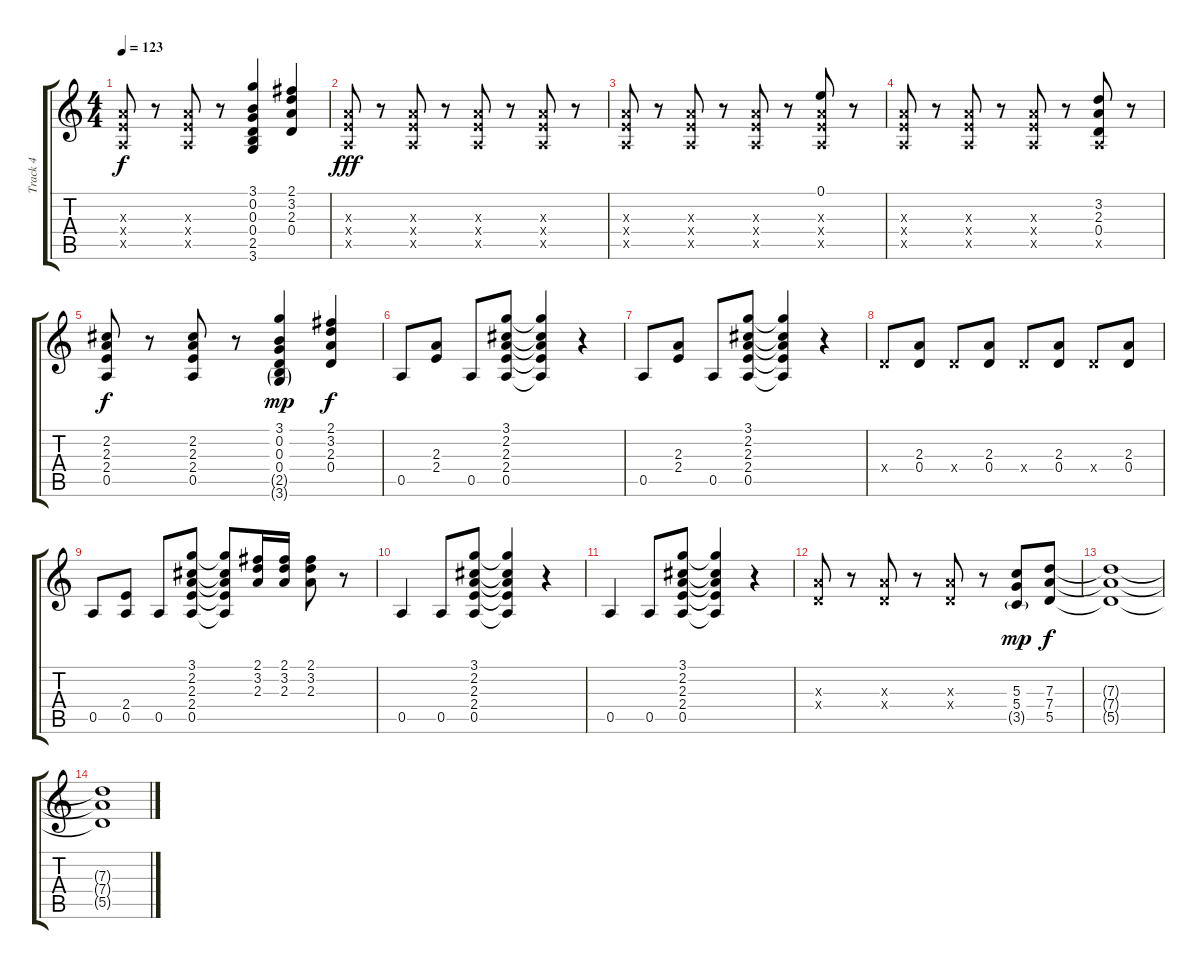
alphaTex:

\track ("Track 4" "Track 4") {instrument electricguitarclean}
\staff {score tabs}
\tuning (E4 B3 G3 D3 A2 E2) {hide}
\ts (4 4)
\tempo 123
\clef g2
\ks c
(2.3{x} 2.4{x} 0.5{x}).8{dy f} r.8 (2.3{x} 2.4{x} 0.5{x}).8 r.8 (3.1 0.2 0.3 0.4 2.5 3.6).4 (2.1 3.2 2.3 0.4).4 |
(2.3{x} 2.4{x} 0.5{x}).8{dy fff} r.8 (2.3{x} 2.4{x} 0.5{x}).8 r.8 (2.3{x} 2.4{x} 0.5{x}).8 r.8 (2.3{x} 2.4{x} 0.5{x}).8 r.8 |
(2.3{x} 2.4{x} 0.5{x}).8 r.8 (2.3{x} 2.4{x} 0.5{x}).8 r.8 (2.3{x} 2.4{x} 0.5{x}).8 r.8 (0.1 2.3{x} 2.4{x} 0.5{x}).8 r.8 |
(2.3{x} 2.4{x} 0.5{x}).8 r.8 (2.3{x} 2.4{x} 0.5{x}).8 r.8 (2.3{x} 2.4{x} 0.5{x}).8 r.8 (3.2 2.3 0.4 0.5{x}).8 r.8 |
(2.2 2.3 2.4 0.5).8{dy f} r.8 (2.2 2.3 2.4 0.5).8 r.8 (3.1 0.2 0.3 0.4 2.5{g} 3.6{g}).4{dy mp} (2.1 3.2 2.3 0.4).4{dy f} |
0.5.8 (2.3 2.4).8 0.5.8 (3.1 2.2 2.3 2.4 0.5).8 (3.1{t} 2.2{t} 2.3{t} 2.4{t} 0.5{t}).4 r.4 |
0.5.8 (2.3 2.4).8 0.5.8 (3.1 2.2 2.3 2.4 0.5).8 (3.1{t} 2.2{t} 2.3{t} 2.4{t} 0.5{t}).4 r.4 |
0.4{x}.8 (2.3 0.4).8 0.4{x}.8 (2.3 0.4).8 0.4{x}.8 (2.3 0.4).8 0.4{x}.8 (2.3 0.4).8 |
0.5.8 (2.4 0.5).8 0.5.8 (3.1 2.2 2.3 2.4 0.5).8 (3.1{t} 2.2{t} 2.3{t} 2.4{t} 0.5{t}).8 (2.1 3.2 2.3).16 (2.1 3.2 2.3).16 (2.1 3.2 2.3).8 r.8 |
0.5.4 0.5.8 (3.1 2.2 2.3 2.4 0.5).8 (3.1{t} 2.2{t} 2.3{t} 2.4{t} 0.5{t}).4 r.4 |
0.5.4 0.5.8 (3.1 2.2 2.3 2.4 0.5).8 (3.1{t} 2.2{t} 2.3{t} 2.4{t} 0.5{t}).4 r.4 |
(2.3{x} 0.4{x}).8 r.8 (2.3{x} 0.4{x}).8 r.8 (2.3{x} 0.4{x}).8 r.8 (5.3 5.4 3.5{g}).8{dy mp} (7.3 7.4 5.5).8{dy f} |
(7.3{t} 7.4{t} 5.5{t}).1 |
(7.3{t} 7.4{t} 5.5{t}).1
